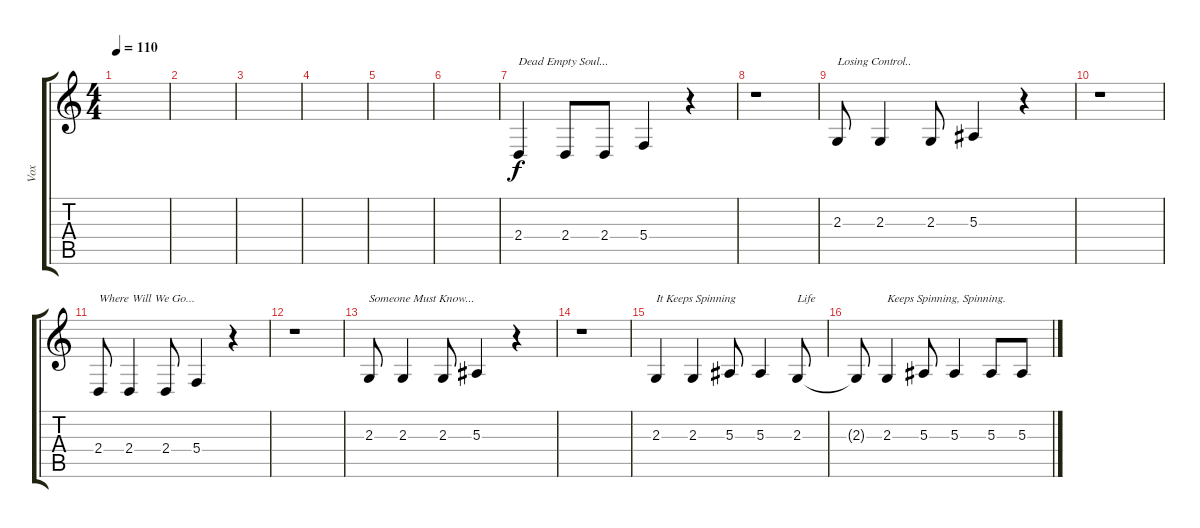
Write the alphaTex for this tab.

\track ("Vox" "Vox") {instrument lead2sawtooth}
\staff {score tabs}
\tuning (D4 A3 F3 C3 G2 D2) {hide}
\ts (4 4)
\tempo 110
\clef g2
\ks c
|
|
|
|
|
|
2.4.4{txt "Dead Empty Soul..."} 2.4.8 2.4.8 5.4.4 r.4 |
r.1 |
2.3.8{txt "Losing Control.."} 2.3.4 2.3.8 5.3.4 r.4 |
r.1 |
2.4.8{txt "Where Will We Go..."} 2.4.4 2.4.8 5.4.4 r.4 |
r.1 |
2.3.8{txt "Someone Must Know..."} 2.3.4 2.3.8 5.3.4 r.4 |
r.1 |
2.3.4{txt "It Keeps Spinning"} 2.3.4 5.3.8 5.3.4 2.3.8{txt "Life"} |
2.3{t}.8 2.3.4{txt "Keeps Spinning, Spinning."} 5.3.8 5.3.4 5.3.8 5.3.8
